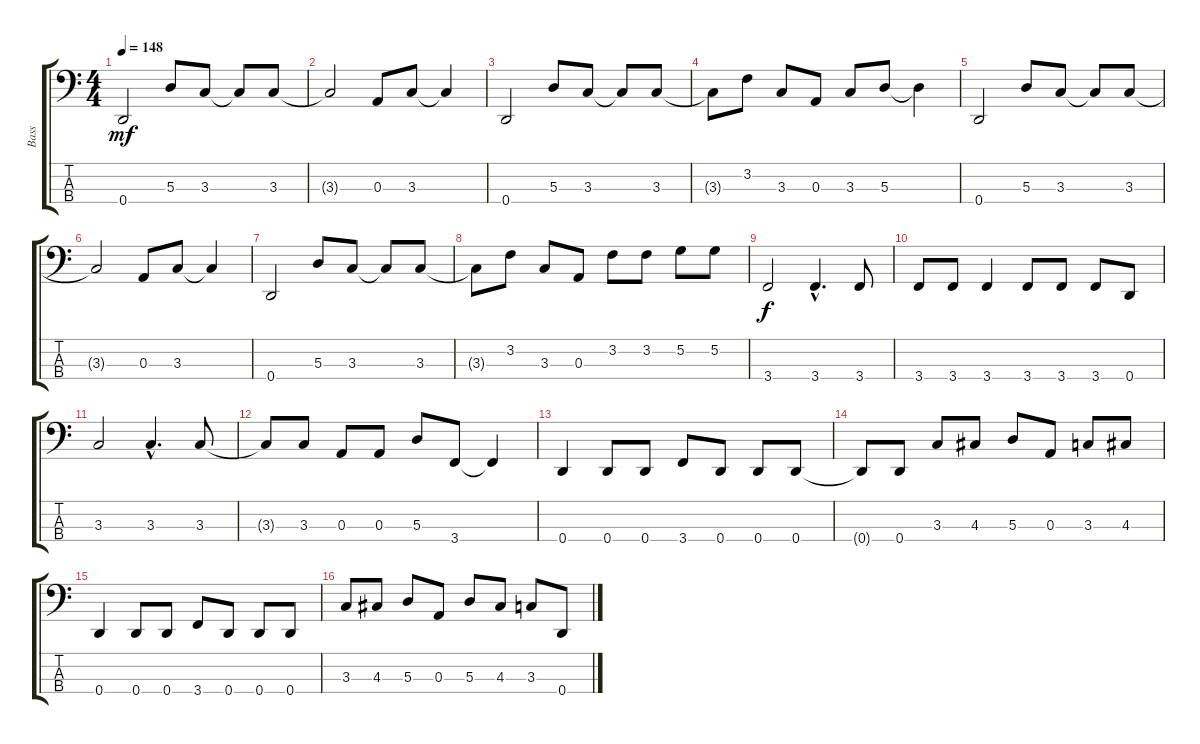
\track ("Bass" "Bass") {instrument electricbassfinger}
\staff {score tabs}
\tuning (G2 D2 A1 D1) {hide}
\ts (4 4)
\tempo 148
\clef f4
\ks c
0.4.2{dy mf} 5.3.8 3.3.8 3.3{t}.8 3.3.8 |
3.3{t}.2 0.3.8 3.3.8 3.3{t}.4 |
0.4.2 5.3.8 3.3.8 3.3{t}.8 3.3.8 |
3.3{t}.8 3.2.8 3.3.8 0.3.8 3.3.8 5.3.8 5.3{t}.4 |
0.4.2 5.3.8 3.3.8 3.3{t}.8 3.3.8 |
3.3{t}.2 0.3.8 3.3.8 3.3{t}.4 |
0.4.2 5.3.8 3.3.8 3.3{t}.8 3.3.8 |
3.3{t}.8 3.2.8 3.3.8 0.3.8 3.2.8 3.2.8 5.2.8 5.2.8 |
3.4.2{dy f} 3.4{hac}.4{d} 3.4.8 |
3.4.8 3.4.8 3.4.4 3.4.8 3.4.8 3.4.8 0.4.8 |
3.3.2 3.3{hac}.4{d} 3.3.8 |
3.3{t}.8 3.3.8 0.3.8 0.3.8 5.3.8 3.4.8 3.4{t}.4 |
0.4.4 0.4.8 0.4.8 3.4.8 0.4.8 0.4.8 0.4.8 |
0.4{t}.8 0.4.8 3.3.8 4.3.8 5.3.8 0.3.8 3.3.8 4.3.8 |
0.4.4 0.4.8 0.4.8 3.4.8 0.4.8 0.4.8 0.4.8 |
3.3.8 4.3.8 5.3.8 0.3.8 5.3.8 4.3.8 3.3.8 0.4.8
